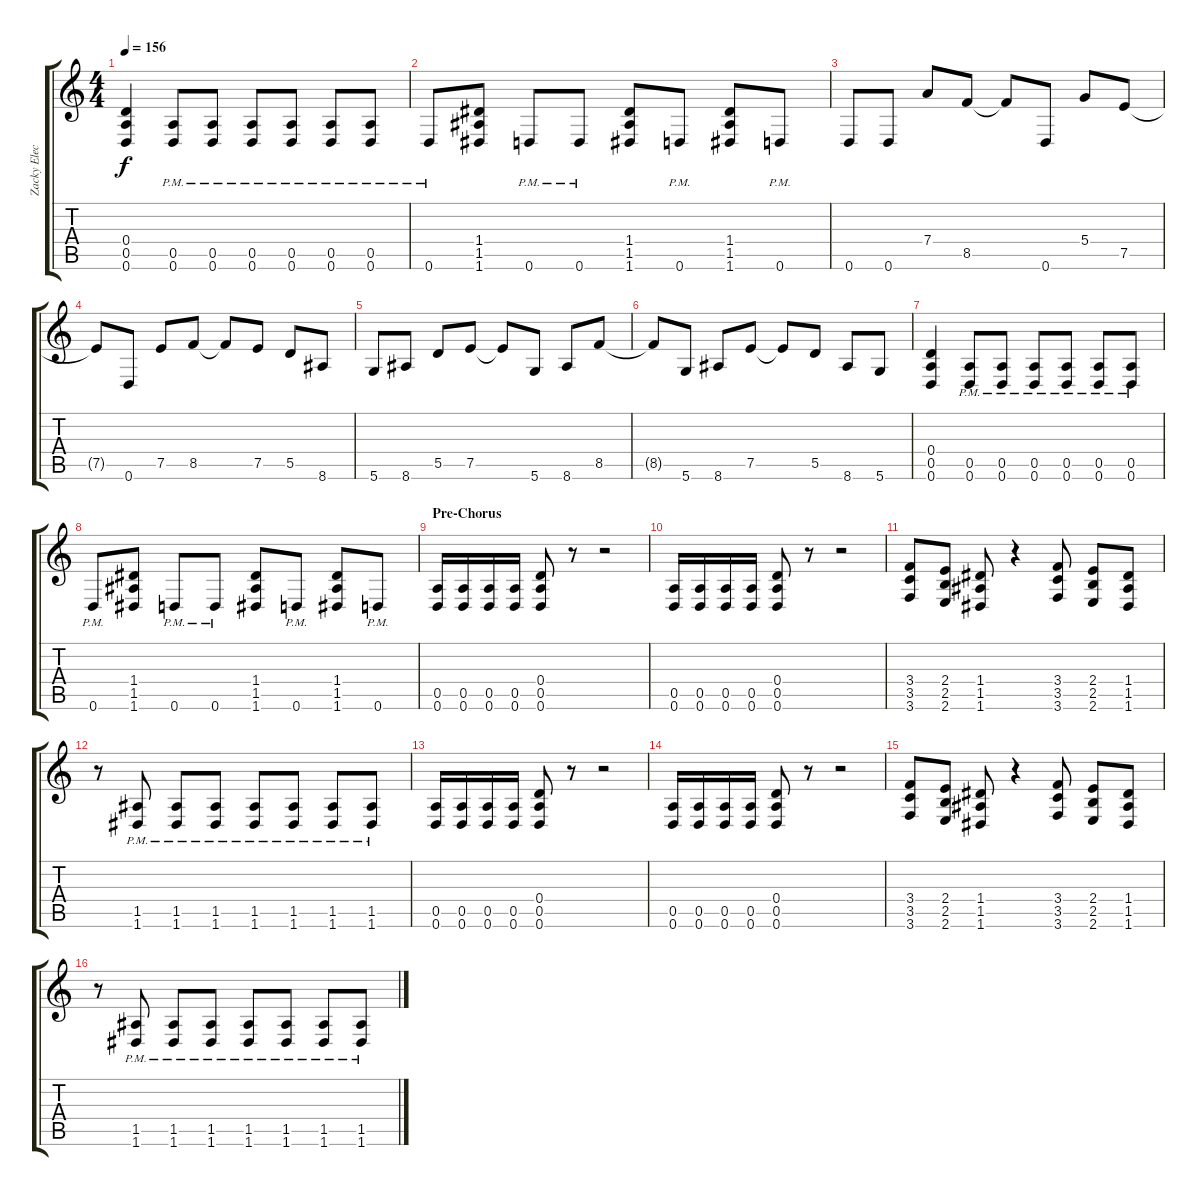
\track ("Zacky Electric" "Zacky Elec") {instrument distortionguitar}
\staff {score tabs}
\tuning (E4 B3 G3 D3 A2 D2) {hide}
\ts (4 4)
\tempo 156
\clef g2
\ks c
(0.4 0.5 0.6).4{dy f} (0.5{pm} 0.6{pm}).8 (0.5{pm} 0.6{pm}).8 (0.5{pm} 0.6{pm}).8 (0.5{pm} 0.6{pm}).8 (0.5{pm} 0.6{pm}).8 (0.5{pm} 0.6{pm}).8 |
0.6{pm}.8 (1.4 1.5 1.6).8 0.6{pm}.8 0.6{pm}.8 (1.4 1.5 1.6).8 0.6{pm}.8 (1.4 1.5 1.6).8 0.6{pm}.8 |
0.6.8 0.6.8 7.4.8 8.5.8 8.5{t}.8 0.6.8 5.4.8 7.5.8 |
7.5{t}.8 0.6.8 7.5.8 8.5.8 8.5{t}.8 7.5.8 5.5.8 8.6.8 |
5.6.8 8.6.8 5.5.8 7.5.8 7.5{t}.8 5.6.8 8.6.8 8.5.8 |
8.5{t}.8 5.6.8 8.6.8 7.5.8 7.5{t}.8 5.5.8 8.6.8 5.6.8 |
(0.4 0.5 0.6).4 (0.5{pm} 0.6{pm}).8 (0.5{pm} 0.6{pm}).8 (0.5{pm} 0.6{pm}).8 (0.5{pm} 0.6{pm}).8 (0.5{pm} 0.6{pm}).8 (0.5{pm} 0.6{pm}).8 |
0.6{pm}.8 (1.4 1.5 1.6).8 0.6{pm}.8 0.6{pm}.8 (1.4 1.5 1.6).8 0.6{pm}.8 (1.4 1.5 1.6).8 0.6{pm}.8 |
\section ("" "Pre-Chorus")
(0.5 0.6).16 (0.5 0.6).16 (0.5 0.6).16 (0.5 0.6).16 (0.4 0.5 0.6).8 r.8 r.2 |
(0.5 0.6).16 (0.5 0.6).16 (0.5 0.6).16 (0.5 0.6).16 (0.4 0.5 0.6).8 r.8 r.2 |
(3.4 3.5 3.6).8 (2.4 2.5 2.6).8 (1.4 1.5 1.6).8 r.4 (3.4 3.5 3.6).8 (2.4 2.5 2.6).8 (1.4 1.5 1.6).8 |
r.8 (1.5{pm} 1.6{pm}).8 (1.5{pm} 1.6{pm}).8 (1.5{pm} 1.6{pm}).8 (1.5{pm} 1.6{pm}).8 (1.5{pm} 1.6{pm}).8 (1.5{pm} 1.6{pm}).8 (1.5{pm} 1.6{pm}).8 |
(0.5 0.6).16 (0.5 0.6).16 (0.5 0.6).16 (0.5 0.6).16 (0.4 0.5 0.6).8 r.8 r.2 |
(0.5 0.6).16 (0.5 0.6).16 (0.5 0.6).16 (0.5 0.6).16 (0.4 0.5 0.6).8 r.8 r.2 |
(3.4 3.5 3.6).8 (2.4 2.5 2.6).8 (1.4 1.5 1.6).8 r.4 (3.4 3.5 3.6).8 (2.4 2.5 2.6).8 (1.4 1.5 1.6).8 |
r.8 (1.5{pm} 1.6{pm}).8 (1.5{pm} 1.6{pm}).8 (1.5{pm} 1.6{pm}).8 (1.5{pm} 1.6{pm}).8 (1.5{pm} 1.6{pm}).8 (1.5{pm} 1.6{pm}).8 (1.5{pm} 1.6{pm}).8
